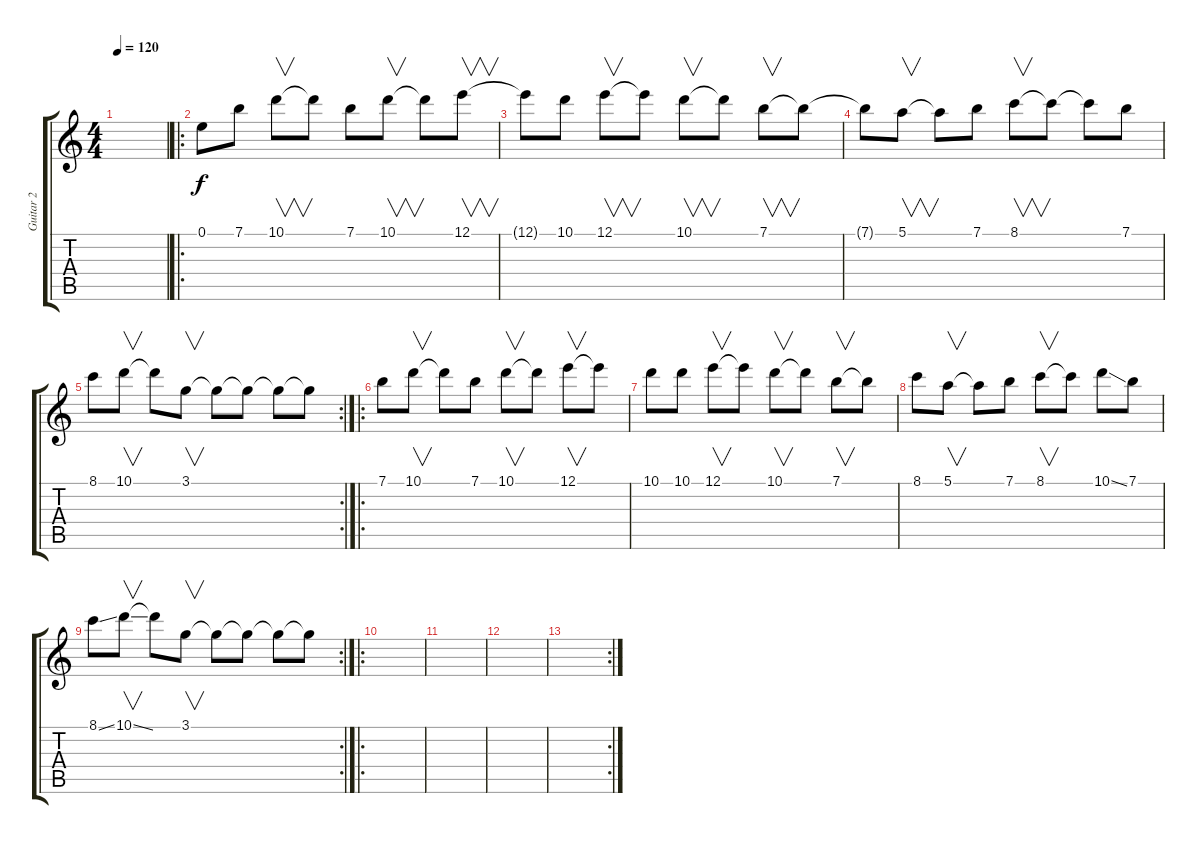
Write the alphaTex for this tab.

\track ("Guitar 2" "Guitar 2") {instrument electricguitarjazz}
\staff {score tabs}
\tuning (E4 B3 G3 D3 A2 E2) {hide}
\ts (4 4)
\tempo 120
\clef g2
\ks c
|
\ro
0.1.8 7.1.8 10.1.8{v} 10.1{t}.8 7.1.8 10.1.8{v} 10.1{t}.8 12.1.8{v} |
12.1{t}.8 10.1.8 12.1.8{v} 12.1{t}.8 10.1.8{v} 10.1{t}.8 7.1.8{v} 7.1{t}.8 |
7.1{t}.8 5.1.8{v} 5.1{t}.8 7.1.8 8.1.8{v} 8.1{t}.8 8.1{t}.8 7.1.8 |
\rc 2
8.1.8 10.1.8{v} 10.1{t}.8 3.1.8{v} 3.1{t}.8 3.1{t}.8 3.1{t}.8 3.1{t}.8 |
\ro
7.1.8 10.1.8{v} 10.1{t}.8 7.1.8 10.1.8{v} 10.1{t}.8 12.1.8{v} 12.1{t}.8 |
10.1.8 10.1.8 12.1.8{v} 12.1{t}.8 10.1.8{v} 10.1{t}.8 7.1.8{v} 7.1{t}.8 |
8.1.8 5.1.8{v} 5.1{t}.8 7.1.8 8.1.8{v} 8.1{t}.8 10.1{ss}.8 7.1.8 |
\rc 2
8.1{ss}.8 10.1{ss}.8{v} 10.1{t}.8 3.1.8{v} 3.1{t}.8 3.1{t}.8 3.1{t}.8 3.1{t}.8 |
\ro
|
|
|
\rc 2
